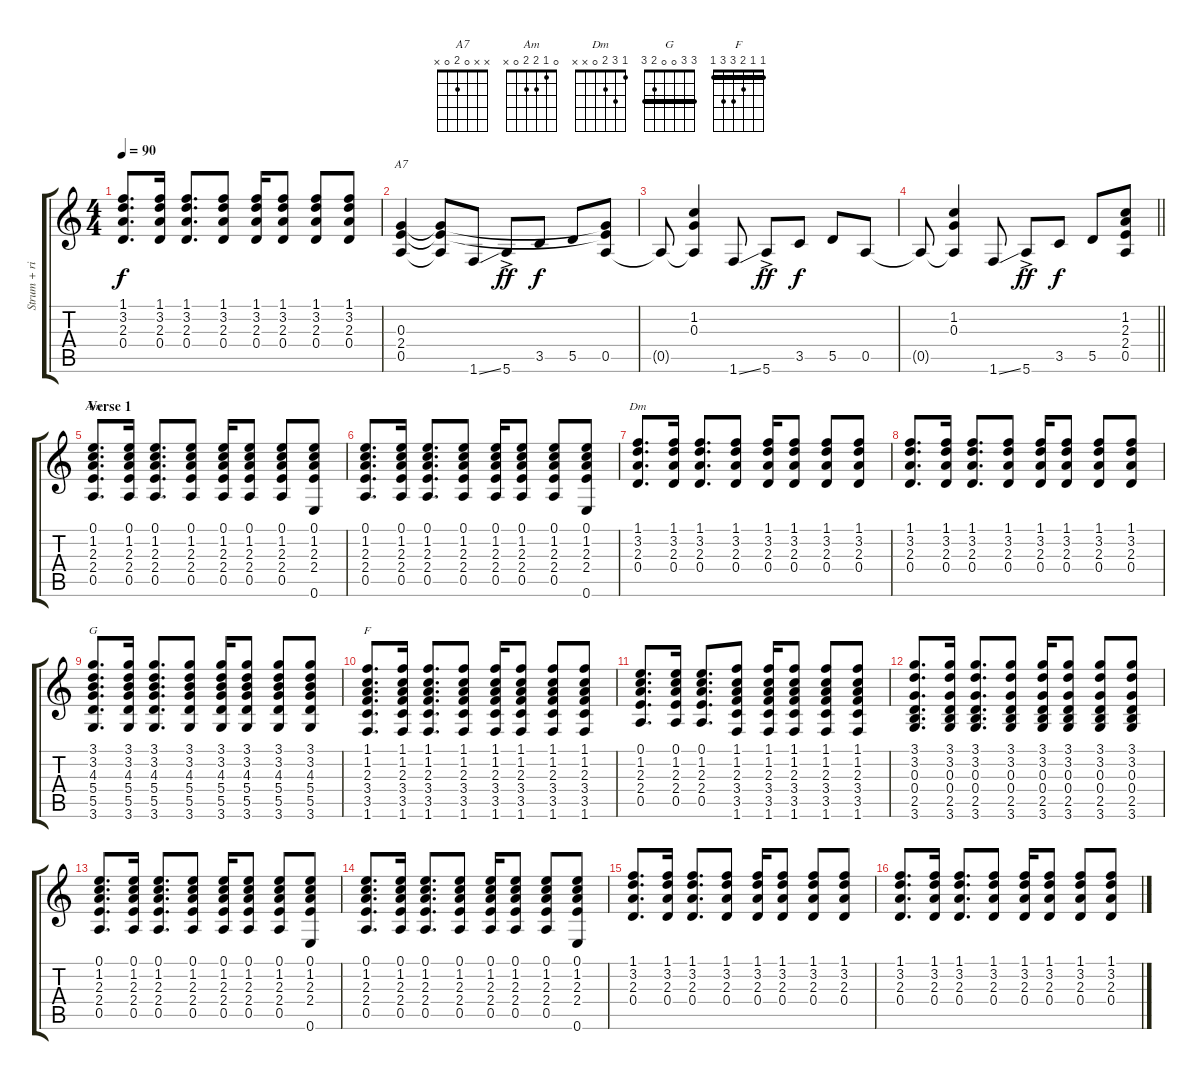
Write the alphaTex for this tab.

\track ("Strum + riff" "Strum + ri") {instrument acousticguitarsteel}
\staff {score tabs}
\tuning (E4 B3 G3 D3 A2 E2) {hide}
\chord ("A7" x x 0 2 0 x)
\chord ("Am" 0 1 2 2 0 x)
\chord ("Dm" 1 3 2 0 x x)
\chord ("G" 3 3 0 0 2 3) {barre 3}
\chord ("F" 1 1 2 3 3 1) {barre 1}
\ts (4 4)
\tempo 90
\clef g2
\ks aminor
(1.1 3.2 2.3 0.4).8{d dy f} (1.1 3.2 2.3 0.4).16 (1.1 3.2 2.3 0.4).8{d} (1.1 3.2 2.3 0.4).8 (1.1 3.2 2.3 0.4).16 (1.1 3.2 2.3 0.4).8 (1.1 3.2 2.3 0.4).8 (1.1 3.2 2.3 0.4).8 |
(0.3 2.4 0.5).4{ch "A7"} (0.3{t} 2.4{t} 0.5{t}).8 1.6{ss}.8 5.6{ac}.8{dy ff} 3.5.8{dy f} 5.5.8 (0.3{t} 2.4{t} 0.5).8 |
0.5{t}.8 (1.2 0.3 0.5{t}).4 1.6{ss}.8 5.6{ac}.8{dy ff} 3.5.8{dy f} 5.5.8 0.5.8 |
\barLineRight lightlight
0.5{t}.8 (1.2 0.3 0.5{t}).4 1.6{ss}.8 5.6{ac}.8{dy ff} 3.5.8{dy f} 5.5.8 (1.2 2.3 2.4 0.5).8 |
\section ("" "Verse 1")
(0.1 1.2 2.3 2.4 0.5).8{d ch "Am"} (0.1 1.2 2.3 2.4 0.5).16 (0.1 1.2 2.3 2.4 0.5).8{d} (0.1 1.2 2.3 2.4 0.5).8 (0.1 1.2 2.3 2.4 0.5).16 (0.1 1.2 2.3 2.4 0.5).8 (0.1 1.2 2.3 2.4 0.5).8 (0.1 1.2 2.3 2.4 0.6).8 |
(0.1 1.2 2.3 2.4 0.5).8{d} (0.1 1.2 2.3 2.4 0.5).16 (0.1 1.2 2.3 2.4 0.5).8{d} (0.1 1.2 2.3 2.4 0.5).8 (0.1 1.2 2.3 2.4 0.5).16 (0.1 1.2 2.3 2.4 0.5).8 (0.1 1.2 2.3 2.4 0.5).8 (0.1 1.2 2.3 2.4 0.6).8 |
(1.1 3.2 2.3 0.4).8{d ch "Dm"} (1.1 3.2 2.3 0.4).16 (1.1 3.2 2.3 0.4).8{d} (1.1 3.2 2.3 0.4).8 (1.1 3.2 2.3 0.4).16 (1.1 3.2 2.3 0.4).8 (1.1 3.2 2.3 0.4).8 (1.1 3.2 2.3 0.4).8 |
(1.1 3.2 2.3 0.4).8{d} (1.1 3.2 2.3 0.4).16 (1.1 3.2 2.3 0.4).8{d} (1.1 3.2 2.3 0.4).8 (1.1 3.2 2.3 0.4).16 (1.1 3.2 2.3 0.4).8 (1.1 3.2 2.3 0.4).8 (1.1 3.2 2.3 0.4).8 |
(3.1 3.2 4.3 5.4 5.5 3.6).8{d ch "G"} (3.1 3.2 4.3 5.4 5.5 3.6).16 (3.1 3.2 4.3 5.4 5.5 3.6).8{d} (3.1 3.2 4.3 5.4 5.5 3.6).8 (3.1 3.2 4.3 5.4 5.5 3.6).16 (3.1 3.2 4.3 5.4 5.5 3.6).8 (3.1 3.2 4.3 5.4 5.5 3.6).8 (3.1 3.2 4.3 5.4 5.5 3.6).8 |
(1.1 1.2 2.3 3.4 3.5 1.6).8{d ch "F"} (1.1 1.2 2.3 3.4 3.5 1.6).16 (1.1 1.2 2.3 3.4 3.5 1.6).8{d} (1.1 1.2 2.3 3.4 3.5 1.6).8 (1.1 1.2 2.3 3.4 3.5 1.6).16 (1.1 1.2 2.3 3.4 3.5 1.6).8 (1.1 1.2 2.3 3.4 3.5 1.6).8 (1.1 1.2 2.3 3.4 3.5 1.6).8 |
(0.1 1.2 2.3 2.4 0.5).8{d} (0.1 1.2 2.3 2.4 0.5).16 (0.1 1.2 2.3 2.4 0.5).8{d} (1.1 1.2 2.3 3.4 3.5 1.6).8 (1.1 1.2 2.3 3.4 3.5 1.6).16 (1.1 1.2 2.3 3.4 3.5 1.6).8 (1.1 1.2 2.3 3.4 3.5 1.6).8 (1.1 1.2 2.3 3.4 3.5 1.6).8 |
(3.1 3.2 0.3 0.4 2.5 3.6).8{d} (3.1 3.2 0.3 0.4 2.5 3.6).16 (3.1 3.2 0.3 0.4 2.5 3.6).8{d} (3.1 3.2 0.3 0.4 2.5 3.6).8 (3.1 3.2 0.3 0.4 2.5 3.6).16 (3.1 3.2 0.3 0.4 2.5 3.6).8 (3.1 3.2 0.3 0.4 2.5 3.6).8 (3.1 3.2 0.3 0.4 2.5 3.6).8 |
(0.1 1.2 2.3 2.4 0.5).8{d} (0.1 1.2 2.3 2.4 0.5).16 (0.1 1.2 2.3 2.4 0.5).8{d} (0.1 1.2 2.3 2.4 0.5).8 (0.1 1.2 2.3 2.4 0.5).16 (0.1 1.2 2.3 2.4 0.5).8 (0.1 1.2 2.3 2.4 0.5).8 (0.1 1.2 2.3 2.4 0.6).8 |
(0.1 1.2 2.3 2.4 0.5).8{d} (0.1 1.2 2.3 2.4 0.5).16 (0.1 1.2 2.3 2.4 0.5).8{d} (0.1 1.2 2.3 2.4 0.5).8 (0.1 1.2 2.3 2.4 0.5).16 (0.1 1.2 2.3 2.4 0.5).8 (0.1 1.2 2.3 2.4 0.5).8 (0.1 1.2 2.3 2.4 0.6).8 |
(1.1 3.2 2.3 0.4).8{d} (1.1 3.2 2.3 0.4).16 (1.1 3.2 2.3 0.4).8{d} (1.1 3.2 2.3 0.4).8 (1.1 3.2 2.3 0.4).16 (1.1 3.2 2.3 0.4).8 (1.1 3.2 2.3 0.4).8 (1.1 3.2 2.3 0.4).8 |
(1.1 3.2 2.3 0.4).8{d} (1.1 3.2 2.3 0.4).16 (1.1 3.2 2.3 0.4).8{d} (1.1 3.2 2.3 0.4).8 (1.1 3.2 2.3 0.4).16 (1.1 3.2 2.3 0.4).8 (1.1 3.2 2.3 0.4).8 (1.1 3.2 2.3 0.4).8
